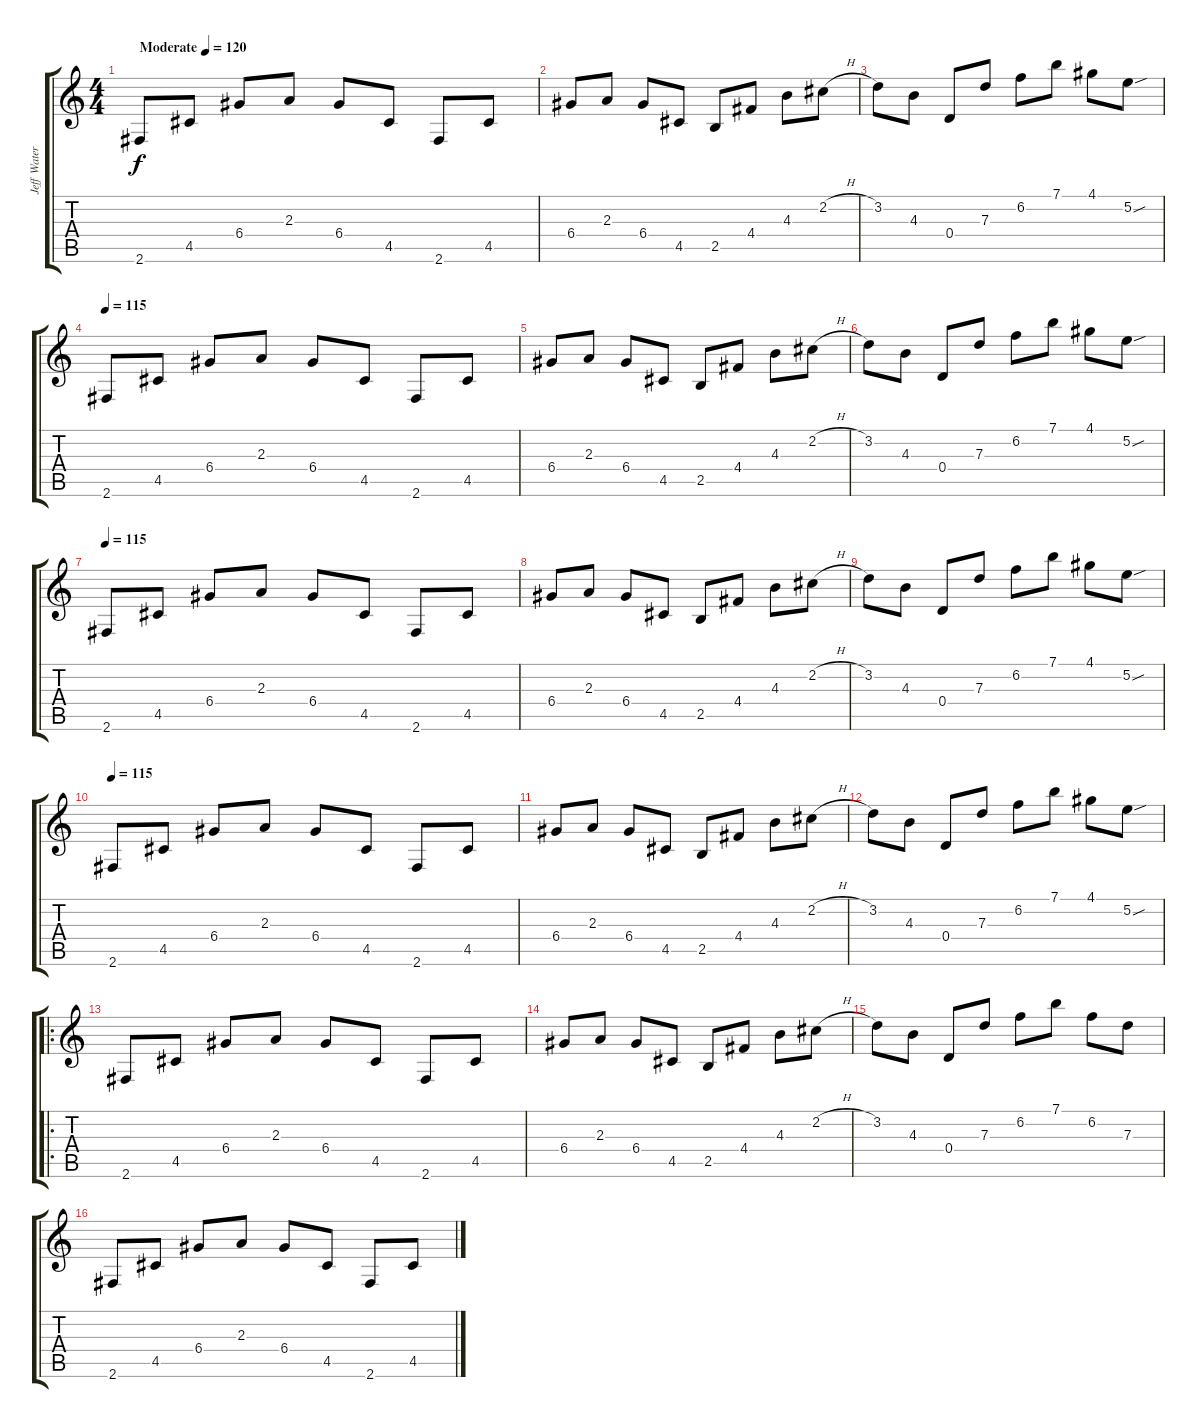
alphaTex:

\track ("Jeff Waters" "Jeff Water") {instrument acousticguitarsteel}
\staff {score tabs}
\tuning (E4 B3 G3 D3 A2 E2) {hide}
\ts (4 4)
\tempo (120 "Moderate")
\tempo 115
\tempo (120 "Moderate")
\clef g2
\ks c
2.6.8{dy f instrument acousticguitarsteel} 4.5.8 6.4.8 2.3.8 6.4.8 4.5.8 2.6.8 4.5.8 |
6.4.8 2.3.8 6.4.8 4.5.8 2.5.8 4.4.8 4.3.8 2.2{h}.8 |
3.2.8 4.3.8 0.4.8 7.3.8 6.2.8 7.1.8 4.1.8 5.2{sou}.8 |
\tempo 115
2.6.8 4.5.8 6.4.8 2.3.8 6.4.8 4.5.8 2.6.8 4.5.8 |
6.4.8 2.3.8 6.4.8 4.5.8 2.5.8 4.4.8 4.3.8 2.2{h}.8 |
3.2.8 4.3.8 0.4.8 7.3.8 6.2.8 7.1.8 4.1.8 5.2{sou}.8 |
\tempo 115
2.6.8 4.5.8 6.4.8 2.3.8 6.4.8 4.5.8 2.6.8 4.5.8 |
6.4.8 2.3.8 6.4.8 4.5.8 2.5.8 4.4.8 4.3.8 2.2{h}.8 |
3.2.8 4.3.8 0.4.8 7.3.8 6.2.8 7.1.8 4.1.8 5.2{sou}.8 |
\tempo 115
2.6.8 4.5.8 6.4.8 2.3.8 6.4.8 4.5.8 2.6.8 4.5.8 |
6.4.8 2.3.8 6.4.8 4.5.8 2.5.8 4.4.8 4.3.8 2.2{h}.8 |
3.2.8 4.3.8 0.4.8 7.3.8 6.2.8 7.1.8 4.1.8 5.2{sou}.8 |
\ro
2.6.8 4.5.8 6.4.8 2.3.8 6.4.8 4.5.8 2.6.8 4.5.8 |
6.4.8 2.3.8 6.4.8 4.5.8 2.5.8 4.4.8 4.3.8 2.2{h}.8 |
3.2.8 4.3.8 0.4.8 7.3.8 6.2.8 7.1.8 6.2.8 7.3.8 |
2.6.8 4.5.8 6.4.8 2.3.8 6.4.8 4.5.8 2.6.8 4.5.8
